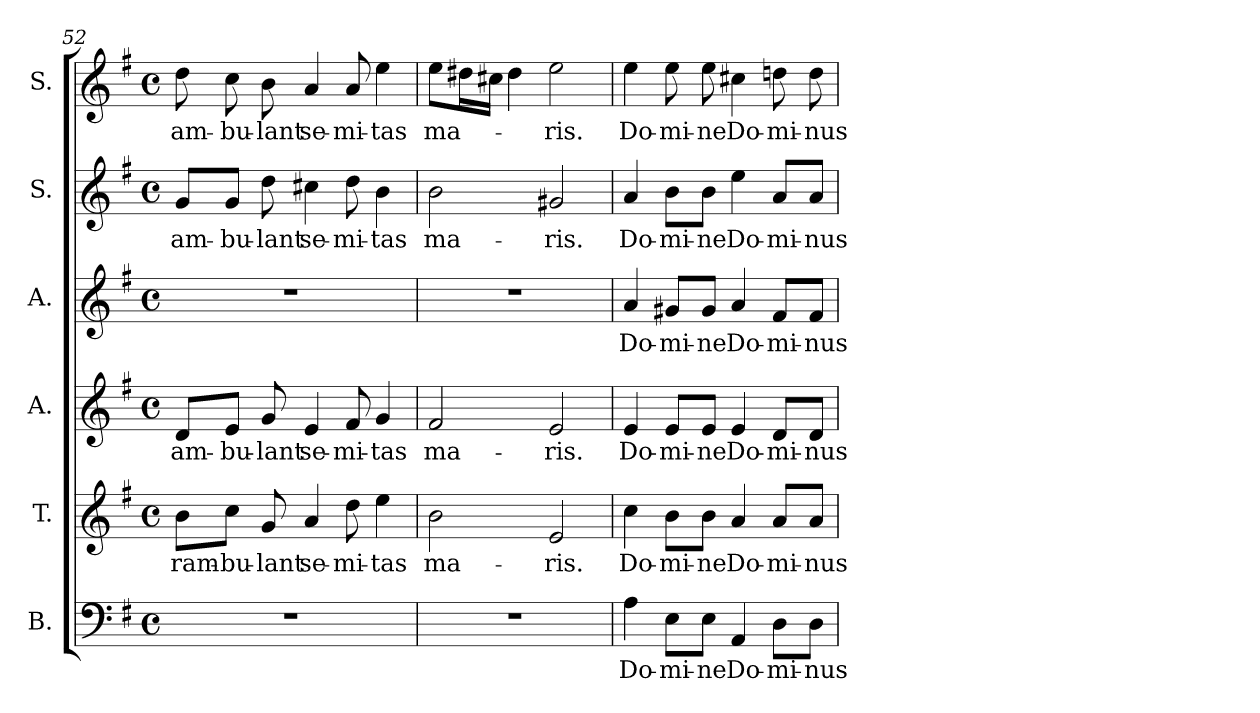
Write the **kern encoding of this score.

**kern	**text	**kern	**text	**kern	**text	**kern	**text	**kern	**text	**kern	**text
*part6	*part6	*part5	*part5	*part4	*part4	*part3	*part3	*part2	*part2	*part1	*part1
*staff6	*staff6	*staff5	*staff5	*staff4	*staff4	*staff3	*staff3	*staff2	*staff2	*staff1	*staff1
*I"B.	*	*I"T.	*	*I"A.	*	*I"A.	*	*I"S.	*	*I"S.	*
*I'B.	*	*I'T.	*	*I'A.	*	*I'A.	*	*I'S.	*	*I'S.	*
*clefF4	*	*clefG2	*	*clefG2	*	*clefG2	*	*clefG2	*	*clefG2	*
*	*	*ITrd7c12	*	*	*	*	*	*	*	*	*
*k[f#]	*	*k[f#]	*	*k[f#]	*	*k[f#]	*	*k[f#]	*	*k[f#]	*
*G:	*	*G:	*	*G:	*	*G:	*	*G:	*	*G:	*
*M4/4	*	*M4/4	*	*M4/4	*	*M4/4	*	*M4/4	*	*M4/4	*
*met(c)	*	*met(c)	*	*met(c)	*	*met(c)	*	*met(c)	*	*met(c)	*
=52	=52	=52	=52	=52	=52	=52	=52	=52	=52	=52	=52
!	!	!	!LO:LY:b:color=#000000	!	!	!	!	!	!	!	!
!	!	!	!	!	!LO:LY:b:color=#000000	!	!	!	!	!	!
!	!	!	!	!	!	!	!	!	!LO:LY:b:color=#000000	!	!
!	!	!	!	!	!	!	!	!	!	!	!LO:LY:b:color=#000000
1r	.	8Bi\L	-ram-	8di/L	-am-	1r	.	8gi/L	-am-	8ddi\	-am-
!	!	!	!LO:LY:b:color=#000000	!	!	!	!	!	!	!	!
!	!	!	!	!	!LO:LY:b:color=#000000	!	!	!	!	!	!
!	!	!	!	!	!	!	!	!	!LO:LY:b:color=#000000	!	!
!	!	!	!	!	!	!	!	!	!	!	!LO:LY:b:color=#000000
.	.	8ci\J	-bu-	8ei/J	-bu-	.	.	8gi/J	-bu-	8cci\	-bu-
!	!	!	!LO:LY:b:color=#000000	!	!	!	!	!	!	!	!
!	!	!	!	!	!LO:LY:b:color=#000000	!	!	!	!	!	!
!	!	!	!	!	!	!	!	!	!LO:LY:b:color=#000000	!	!
!	!	!	!	!	!	!	!	!	!	!	!LO:LY:b:color=#000000
.	.	8Gi/	-lant	8gi/	-lant	.	.	8ddi\	-lant	8bi\	-lant
!	!	!	!LO:LY:b:color=#000000	!	!	!	!	!	!	!	!
!	!	!	!	!	!LO:LY:b:color=#000000	!	!	!	!	!	!
!	!	!	!	!	!	!	!	!	!LO:LY:b:color=#000000	!	!
!	!	!	!	!	!	!	!	!	!	!	!LO:LY:b:color=#000000
.	.	4Ai/	se-	4ei/	se-	.	.	4cc#Xi\	se-	4ai/	se-
!	!	!	!LO:LY:b:color=#000000	!	!	!	!	!	!	!	!
!	!	!	!	!	!LO:LY:b:color=#000000	!	!	!	!	!	!
!	!	!	!	!	!	!	!	!	!LO:LY:b:color=#000000	!	!
!	!	!	!	!	!	!	!	!	!	!	!LO:LY:b:color=#000000
.	.	8di\	-mi-	8f#i/	-mi-	.	.	8ddi\	-mi-	8ai/	-mi-
!	!	!	!LO:LY:b:color=#000000	!	!	!	!	!	!	!	!
!	!	!	!	!	!LO:LY:b:color=#000000	!	!	!	!	!	!
!	!	!	!	!	!	!	!	!	!LO:LY:b:color=#000000	!	!
!	!	!	!	!	!	!	!	!	!	!	!LO:LY:b:color=#000000
.	.	4ei\	-tas	4gi/	-tas	.	.	4bi\	-tas	4eei\	-tas
=53	=53	=53	=53	=53	=53	=53	=53	=53	=53	=53	=53
!	!	!	!LO:LY:b:color=#000000	!	!	!	!	!	!	!	!
!	!	!	!	!	!LO:LY:b:color=#000000	!	!	!	!	!	!
!	!	!	!	!	!	!	!	!	!LO:LY:b:color=#000000	!	!
!	!	!	!	!	!	!	!	!	!	!	!LO:LY:b:color=#000000
1r	.	2Bi\	ma-	2f#i/	ma-	1r	.	2bi\	ma-	8eei\L	ma-
.	.	.	.	.	.	.	.	.	.	16dd#Xi\L	.
.	.	.	.	.	.	.	.	.	.	16cc#Xi\JJ	.
.	.	.	.	.	.	.	.	.	.	4dd#i\	.
!	!	!	!LO:LY:b:color=#000000	!	!	!	!	!	!	!	!
!	!	!	!	!	!LO:LY:b:color=#000000	!	!	!	!	!	!
!	!	!	!	!	!	!	!	!	!LO:LY:b:color=#000000	!	!
!	!	!	!	!	!	!	!	!	!	!	!LO:LY:b:color=#000000
.	.	2Ei/	-ris.	2ei/	-ris.	.	.	2g#Xi/	-ris.	2eei\	-ris.
!!LO:PB:g=z
=54	=54	=54	=54	=54	=54	=54	=54	=54	=54	=54	=54
!	!LO:LY:b:color=#000000	!	!	!	!	!	!	!	!	!	!
!	!	!	!LO:LY:b:color=#000000	!	!	!	!	!	!	!	!
!	!	!	!	!	!LO:LY:b:color=#000000	!	!	!	!	!	!
!	!	!	!	!	!	!	!LO:LY:b:color=#000000	!	!	!	!
!	!	!	!	!	!	!	!	!	!LO:LY:b:color=#000000	!	!
!	!	!	!	!	!	!	!	!	!	!	!LO:LY:b:color=#000000
4Ai\	Do-	4ci\	Do-	4ei/	Do-	4ai/	Do-	4ai/	Do-	4eei\	Do-
!	!LO:LY:b:color=#000000	!	!	!	!	!	!	!	!	!	!
!	!	!	!LO:LY:b:color=#000000	!	!	!	!	!	!	!	!
!	!	!	!	!	!LO:LY:b:color=#000000	!	!	!	!	!	!
!	!	!	!	!	!	!	!LO:LY:b:color=#000000	!	!	!	!
!	!	!	!	!	!	!	!	!	!LO:LY:b:color=#000000	!	!
!	!	!	!	!	!	!	!	!	!	!	!LO:LY:b:color=#000000
8Ei\L	-mi-	8Bi\L	-mi-	8ei/L	-mi-	8g#Xi/L	-mi-	8bi\L	-mi-	8eei\	-mi-
!	!LO:LY:b:color=#000000	!	!	!	!	!	!	!	!	!	!
!	!	!	!LO:LY:b:color=#000000	!	!	!	!	!	!	!	!
!	!	!	!	!	!LO:LY:b:color=#000000	!	!	!	!	!	!
!	!	!	!	!	!	!	!LO:LY:b:color=#000000	!	!	!	!
!	!	!	!	!	!	!	!	!	!LO:LY:b:color=#000000	!	!
!	!	!	!	!	!	!	!	!	!	!	!LO:LY:b:color=#000000
8Ei\J	-ne	8Bi\J	-ne	8ei/J	-ne	8g#i/J	-ne	8bi\J	-ne	8eei\	-ne
!	!LO:LY:b:color=#000000	!	!	!	!	!	!	!	!	!	!
!	!	!	!LO:LY:b:color=#000000	!	!	!	!	!	!	!	!
!	!	!	!	!	!LO:LY:b:color=#000000	!	!	!	!	!	!
!	!	!	!	!	!	!	!LO:LY:b:color=#000000	!	!	!	!
!	!	!	!	!	!	!	!	!	!LO:LY:b:color=#000000	!	!
!	!	!	!	!	!	!	!	!	!	!	!LO:LY:b:color=#000000
4AAi/	Do-	4Ai/	Do-	4ei/	Do-	4ai/	Do-	4eei\	Do-	4cc#Xi\	Do-
!	!LO:LY:b:color=#000000	!	!	!	!	!	!	!	!	!	!
!	!	!	!LO:LY:b:color=#000000	!	!	!	!	!	!	!	!
!	!	!	!	!	!LO:LY:b:color=#000000	!	!	!	!	!	!
!	!	!	!	!	!	!	!LO:LY:b:color=#000000	!	!	!	!
!	!	!	!	!	!	!	!	!	!LO:LY:b:color=#000000	!	!
!	!	!	!	!	!	!	!	!	!	!	!LO:LY:b:color=#000000
8Di\L	-mi-	8Ai/L	-mi-	8di/L	-mi-	8f#i/L	-mi-	8ai/L	-mi-	8ddni\	-mi-
!	!LO:LY:b:color=#000000	!	!	!	!	!	!	!	!	!	!
!	!	!	!LO:LY:b:color=#000000	!	!	!	!	!	!	!	!
!	!	!	!	!	!LO:LY:b:color=#000000	!	!	!	!	!	!
!	!	!	!	!	!	!	!LO:LY:b:color=#000000	!	!	!	!
!	!	!	!	!	!	!	!	!	!LO:LY:b:color=#000000	!	!
!	!	!	!	!	!	!	!	!	!	!	!LO:LY:b:color=#000000
8Di\J	-nus	8Ai/J	-nus	8di/J	-nus	8f#i/J	-nus	8ai/J	-nus	8ddi\	-nus
=	=	=	=	=	=	=	=	=	=	=	=
*-	*-	*-	*-	*-	*-	*-	*-	*-	*-	*-	*-
